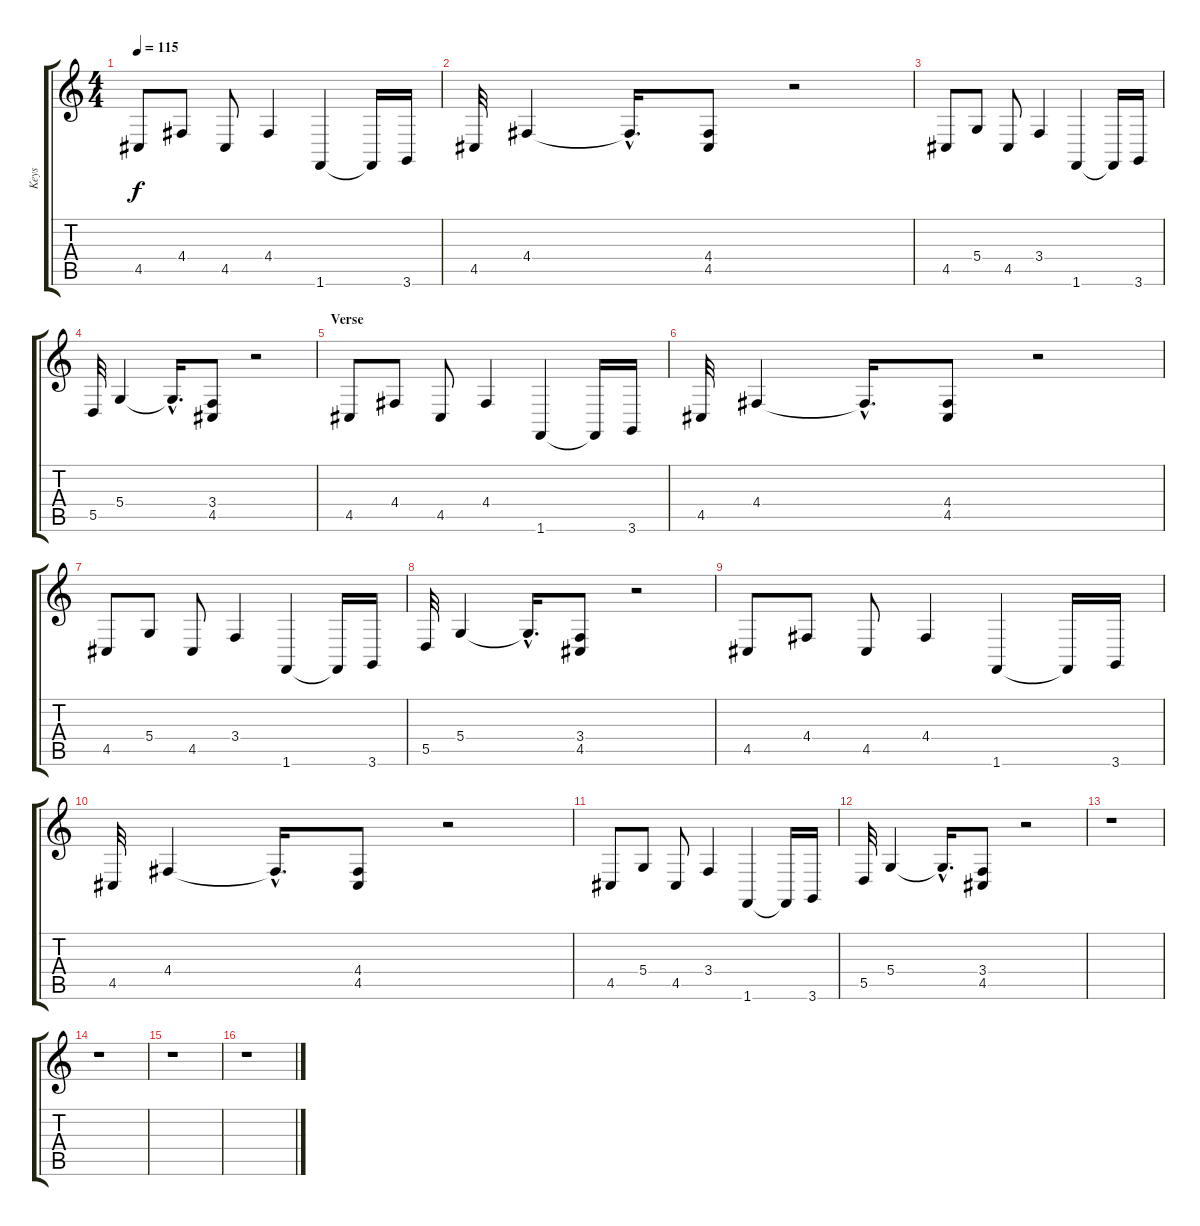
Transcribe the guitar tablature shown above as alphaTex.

\track ("Keys" "Keys") {instrument accordion}
\staff {score tabs}
\tuning (E4 B3 G3 D3 A2 E2) {hide}
\ts (4 4)
\tempo 115
\clef g2
\ks c
4.5.8{dy f instrument rockorgan} 4.4.8 4.5.8 4.4.4 1.6.4 1.6{t}.16 3.6.16 |
4.5.32 4.4.4 4.4{hac t}.16{d} (4.4 4.5).8 r.2 |
4.5.8 5.4.8 4.5.8 3.4.4 1.6.4 1.6{t}.16 3.6.16 |
5.5.32 5.4.4 5.4{hac t}.16{d} (3.4 4.5).8 r.2 |
\section ("" "Verse")
4.5.8 4.4.8 4.5.8 4.4.4 1.6.4 1.6{t}.16 3.6.16 |
4.5.32 4.4.4 4.4{hac t}.16{d} (4.4 4.5).8 r.2 |
4.5.8 5.4.8 4.5.8 3.4.4 1.6.4 1.6{t}.16 3.6.16 |
5.5.32 5.4.4 5.4{hac t}.16{d} (3.4 4.5).8 r.2 |
4.5.8 4.4.8 4.5.8 4.4.4 1.6.4 1.6{t}.16 3.6.16 |
4.5.32 4.4.4 4.4{hac t}.16{d} (4.4 4.5).8 r.2 |
4.5.8 5.4.8 4.5.8 3.4.4 1.6.4 1.6{t}.16 3.6.16 |
5.5.32 5.4.4 5.4{hac t}.16{d} (3.4 4.5).8 r.2 |
r.1 |
r.1 |
r.1 |
r.1
